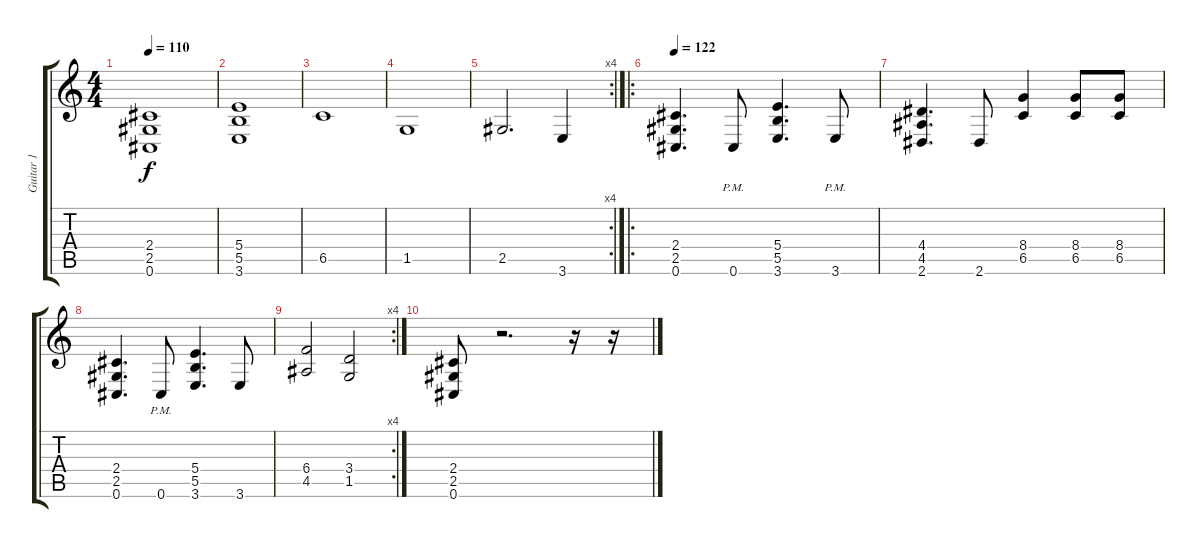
\track ("Guitar 1" "Guitar 1") {instrument overdrivenguitar}
\staff {score tabs}
\tuning (Db4 Ab3 E3 B2 Gb2 Db2) {hide}
\ts (4 4)
\tempo 110
\clef g2
\ks c
(2.4 2.5 0.6).1{dy f} |
(5.4 5.5 3.6).1 |
6.5.1 |
1.5.1 |
\rc 4
2.5.2{d} 3.6.4 |
\ro
\tempo 122
(2.4 2.5 0.6).4{d} 0.6{pm}.8 (5.4 5.5 3.6).4{d} 3.6{pm}.8 |
(4.4 4.5 2.6).4{d} 2.6.8 (8.4 6.5).4 (8.4 6.5).8 (8.4 6.5).8 |
(2.4 2.5 0.6).4{d} 0.6{pm}.8 (5.4 5.5 3.6).4{d} 3.6.8 |
\rc 4
(6.4 4.5).2 (3.4 1.5).2 |
(2.4 2.5 0.6).8 r.2{d} r.16 r.16
